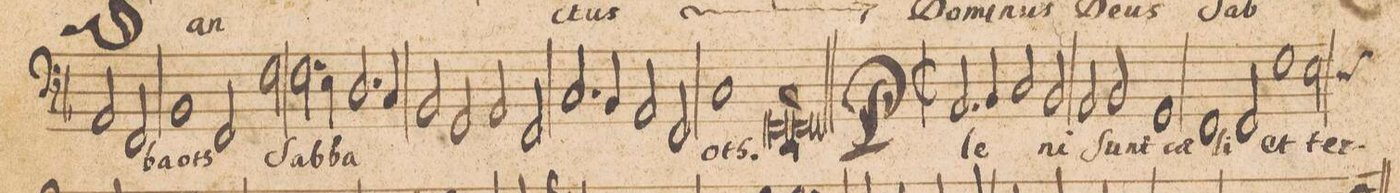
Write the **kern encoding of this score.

**kern	**text
*I"[BASSVS.]	*
*clefF4	*
*k[b-]	*
*met(C|)	*
*M2/1	*
2AA/	.
2FF/	ba-
=21-	=21-
1BB-/	-oth
2FF/	.
2F\	Sab-
=22-	=22-
2.F\	-ba-
4E\	.
2.D/	.
4C/	.
=23-	=23-
2BB-/	.
2GG/	.
2AA/	.
2FF/	.
=24-	=24-
2.C/	.
4BB-/	.
2AA/	.
2FF/	.
=25-	=25-
1C/	-oth.
0FF/;	.
=26||-	=26||-
*M2/1	*
*met(C|)	*
2.AA/	Ple-
4BB-/	.
2C/	.
2BB-/	-ni
=27-	=27-
2AA/	.
2BB-/	Sunt
1GG/	cae-
=28-	=28-
1FF/	-li
2FF/	.
1F\	et
=29-	=29-
*custos:D	*
2E\	ter-
*-	*-
